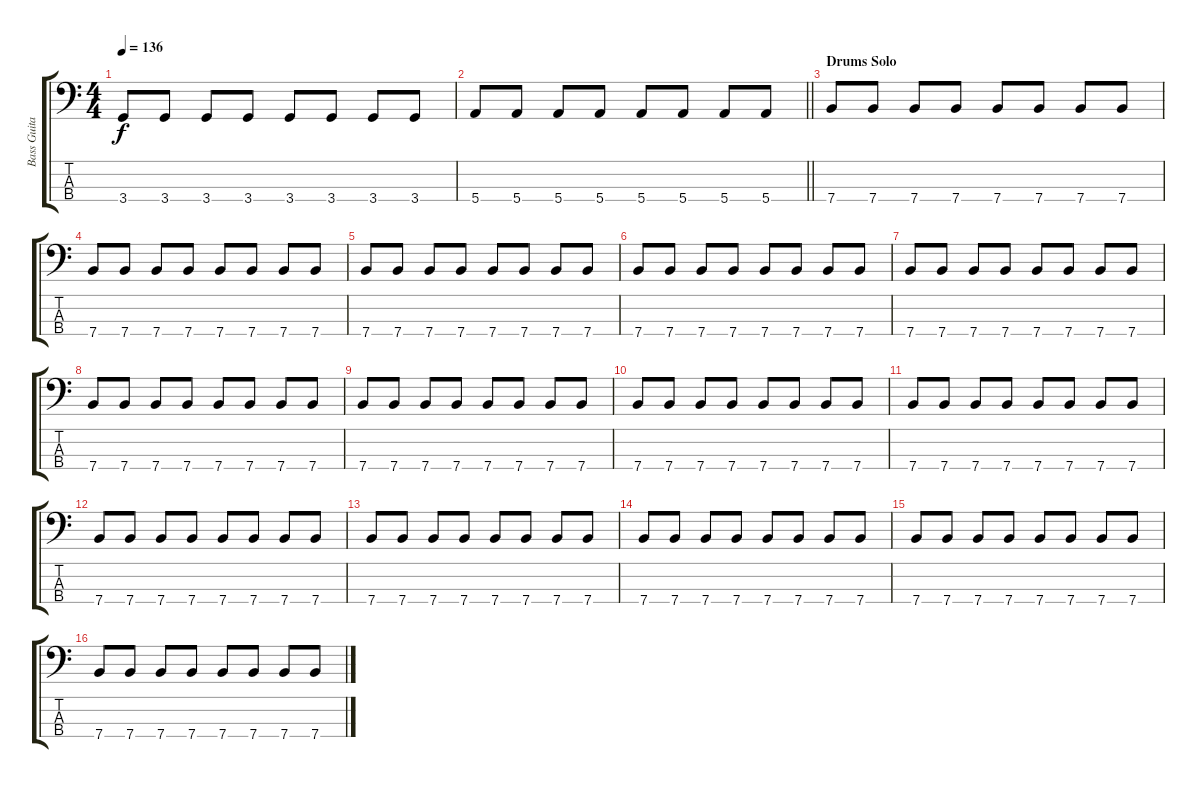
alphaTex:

\track ("Bass Guitar" "Bass Guita") {instrument electricbassfinger}
\staff {score tabs}
\tuning (G2 D2 A1 E1) {hide}
\ts (4 4)
\tempo 136
\clef f4
\ks c
3.4.8{dy f} 3.4.8 3.4.8 3.4.8 3.4.8 3.4.8 3.4.8 3.4.8 |
\barLineRight lightlight
5.4.8 5.4.8 5.4.8 5.4.8 5.4.8 5.4.8 5.4.8 5.4.8 |
\section ("" "Drums Solo")
7.4.8 7.4.8 7.4.8 7.4.8 7.4.8 7.4.8 7.4.8 7.4.8 |
7.4.8 7.4.8 7.4.8 7.4.8 7.4.8 7.4.8 7.4.8 7.4.8 |
7.4.8 7.4.8 7.4.8 7.4.8 7.4.8 7.4.8 7.4.8 7.4.8 |
7.4.8 7.4.8 7.4.8 7.4.8 7.4.8 7.4.8 7.4.8 7.4.8 |
7.4.8 7.4.8 7.4.8 7.4.8 7.4.8 7.4.8 7.4.8 7.4.8 |
7.4.8 7.4.8 7.4.8 7.4.8 7.4.8 7.4.8 7.4.8 7.4.8 |
7.4.8 7.4.8 7.4.8 7.4.8 7.4.8 7.4.8 7.4.8 7.4.8 |
7.4.8 7.4.8 7.4.8 7.4.8 7.4.8 7.4.8 7.4.8 7.4.8 |
7.4.8 7.4.8 7.4.8 7.4.8 7.4.8 7.4.8 7.4.8 7.4.8 |
7.4.8 7.4.8 7.4.8 7.4.8 7.4.8 7.4.8 7.4.8 7.4.8 |
7.4.8 7.4.8 7.4.8 7.4.8 7.4.8 7.4.8 7.4.8 7.4.8 |
7.4.8 7.4.8 7.4.8 7.4.8 7.4.8 7.4.8 7.4.8 7.4.8 |
7.4.8 7.4.8 7.4.8 7.4.8 7.4.8 7.4.8 7.4.8 7.4.8 |
7.4.8 7.4.8 7.4.8 7.4.8 7.4.8 7.4.8 7.4.8 7.4.8
